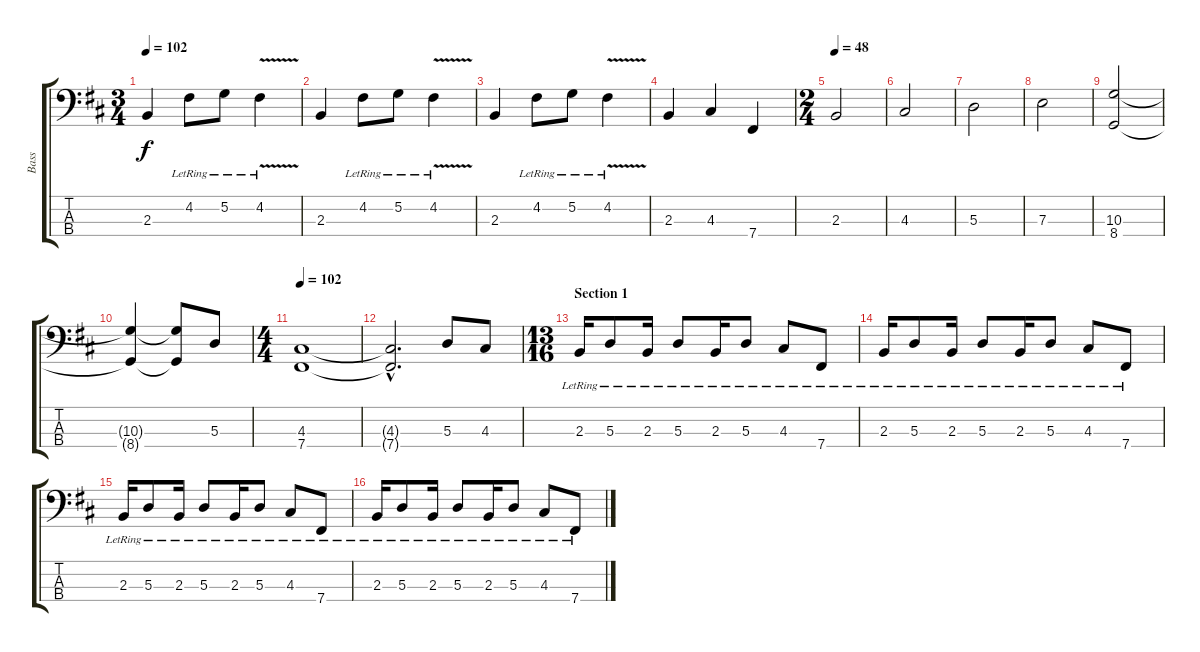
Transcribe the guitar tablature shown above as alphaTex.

\track ("Bass" "Bass") {instrument acousticbass}
\staff {score tabs}
\tuning (G2 D2 A1 B0) {hide}
\ts (3 4)
\tempo 102
\clef f4
\ks d
2.3.4{dy f} 4.2{lr}.8 5.2{lr}.8 4.2{v lr}.4 |
2.3.4 4.2{lr}.8 5.2{lr}.8 4.2{v lr}.4 |
2.3.4 4.2{lr}.8 5.2{lr}.8 4.2{v lr}.4 |
2.3.4 4.3.4 7.4.4 |
\ts (2 4)
\tempo 48
2.3.2 |
4.3.2 |
5.3.2 |
7.3.2 |
(10.3 8.4).2 |
(10.3{t} 8.4{t}).4 (10.3{t} 8.4{t}).8 5.3.8 |
\ts (4 4)
\tempo 102
(4.3 7.4).1 |
(4.3{hac t} 7.4{hac t}).2{d} 5.3.8 4.3.8 |
\ts (13 16)
\section ("" "Section 1")
2.3{lr}.16 5.3{lr}.8 2.3{lr}.16 5.3{lr}.8 2.3{lr}.16 5.3{lr}.8 4.3{lr}.8 7.4{lr}.8 |
2.3{lr}.16 5.3{lr}.8 2.3{lr}.16 5.3{lr}.8 2.3{lr}.16 5.3{lr}.8 4.3{lr}.8 7.4{lr}.8 |
2.3{lr}.16 5.3{lr}.8 2.3{lr}.16 5.3{lr}.8 2.3{lr}.16 5.3{lr}.8 4.3{lr}.8 7.4{lr}.8 |
2.3{lr}.16 5.3{lr}.8 2.3{lr}.16 5.3{lr}.8 2.3{lr}.16 5.3{lr}.8 4.3{lr}.8 7.4{lr}.8
